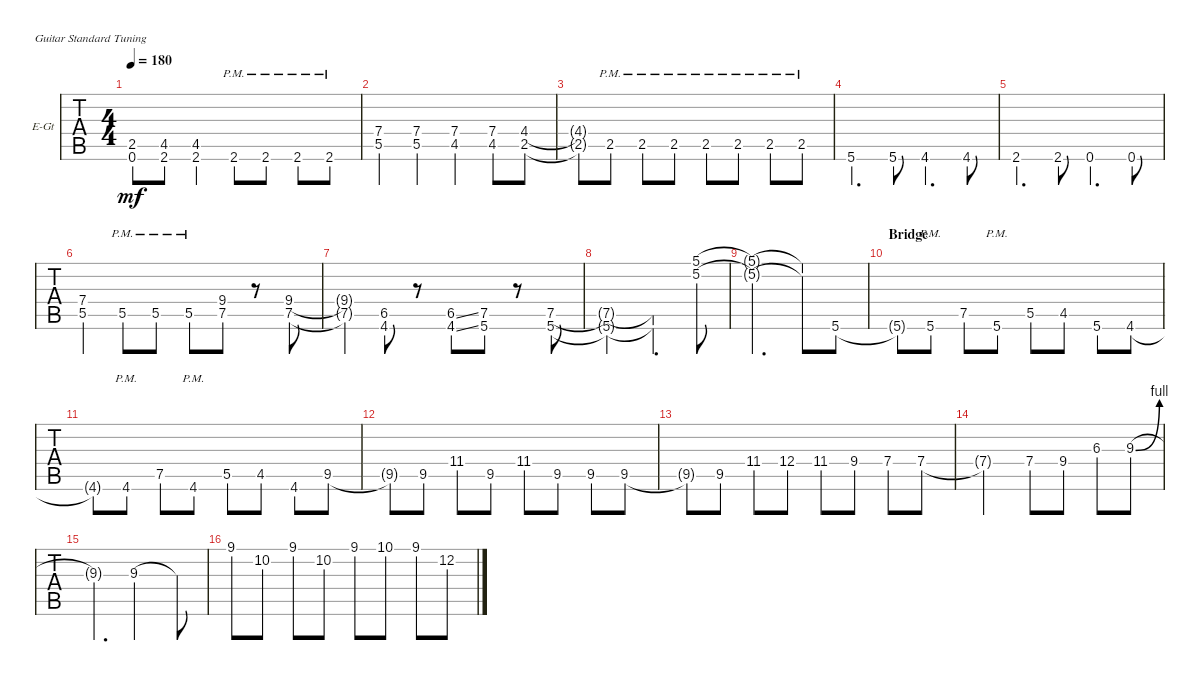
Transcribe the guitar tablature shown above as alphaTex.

\defaultSystemsLayout 4
\bracketExtendMode groupsimilarinstruments
\firstSystemTrackNameOrientation horizontal
\otherSystemsTrackNameOrientation horizontal
\track ("Matthew" "E-Gt") {instrument distortionguitar}
\staff {tabs}
\tuning (E4 B3 G3 D3 A2 E2)
\ts (4 4)
\tempo 180
\clef g2
\ks c
(0.6{t} 2.5{t}).8{dy mf} (2.6 4.5).8 (2.6 4.5).4 2.6{pm}.8 2.6{pm}.8 2.6{pm}.8 2.6{pm}.8 |
(5.5 7.4).4 (5.5 7.4).4 (4.5 7.4).4 (4.5 7.4).8 (2.5 4.4).8 |
(2.5{t} 4.4{t}).8 2.5{pm}.8 2.5{pm}.8 2.5{pm}.8 2.5{pm}.8 2.5{pm}.8 2.5{pm}.8 2.5{pm}.8 |
5.6.4{d} 5.6.8 4.6.4{d} 4.6.8 |
2.6.4{d} 2.6.8 0.6.4{d} 0.6.8 |
(5.5 7.4).4 5.5{pm}.8 5.5{pm}.8 5.5{pm}.8 (7.5 9.4).8 r.8 (7.5 9.4).8 |
(7.5{t} 9.4{t}).4 (4.6 6.5).8 r.8 (4.6{ss} 6.5{ss}).8 (5.6 7.5).8 r.8 (5.6 7.5).8 |
(5.6{t} 7.5{t}).2 (5.6{t} 7.5{t}).4{d} (5.2 5.1).8 |
(5.2{t} 5.1{t}).2{d} (5.2{t} 5.1{t}).8 5.6.8 |
\section ("" "Bridge")
5.6{t}.8 5.6{pm}.8 7.5.8 5.6{pm}.8 5.5.8 4.5.8 5.6.8 4.6.8 |
4.6{t}.8 4.6{pm}.8 7.5.8 4.6{pm}.8 5.5.8 4.5.8 4.6.8 9.5.8 |
9.5{t}.8 9.5.8 11.4.8 9.5.8 11.4.8 9.5.8 9.5.8 9.5.8 |
9.5{t}.8 9.5.8 11.4.8 12.4.8 11.4.8 9.4.8 7.4.8 7.4.8 |
7.4{t}.2 7.4.8 9.4.8 6.3.8 9.3{be (bend 0 0 15 4)}.8 |
9.3{t}.4{d} 9.3.2 9.3{t}.8 |
9.1.8 10.2.8 9.1.8 10.2.8 9.1.8 10.1.8 9.1.8 12.2.8
